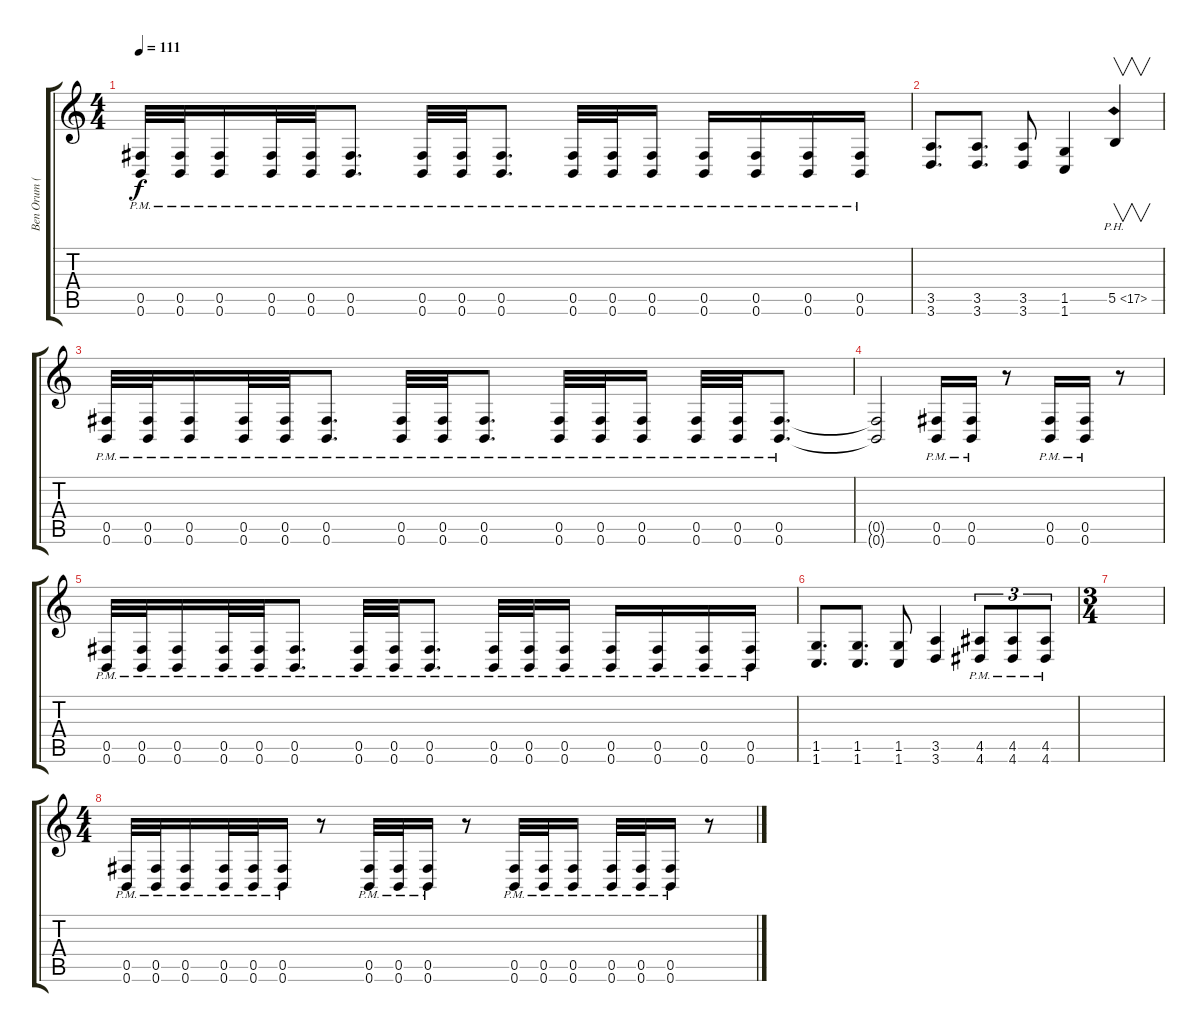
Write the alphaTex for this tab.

\track ("Ben Orum (Guitar)" "Ben Orum (") {instrument overdrivenguitar}
\staff {score tabs}
\tuning (Db4 Ab3 E3 B2 Gb2 B1) {hide}
\ts (4 4)
\tempo 111
\clef g2
\ks c
(0.5{pm} 0.6{pm}).32{dy f} (0.5{pm} 0.6{pm}).32 (0.5{pm} 0.6{pm}).16 (0.5{pm} 0.6{pm}).32 (0.5{pm} 0.6{pm}).32 (0.5{pm} 0.6{pm}).8{d} (0.5{pm} 0.6{pm}).32 (0.5{pm} 0.6{pm}).32 (0.5{pm} 0.6{pm}).8{d} (0.5{pm} 0.6{pm}).32 (0.5{pm} 0.6{pm}).32 (0.5{pm} 0.6{pm}).16 (0.5{pm} 0.6{pm}).16 (0.5{pm} 0.6{pm}).16 (0.5{pm} 0.6{pm}).16 (0.5{pm} 0.6{pm}).16 |
(3.5 3.6).8{d} (3.5 3.6).8{d} (3.5 3.6).8 (1.5 1.6).4 5.5{ph 12}.4{v} |
(0.5{pm} 0.6{pm}).32 (0.5{pm} 0.6{pm}).32 (0.5{pm} 0.6{pm}).16 (0.5{pm} 0.6{pm}).32 (0.5{pm} 0.6{pm}).32 (0.5{pm} 0.6{pm}).8{d} (0.5{pm} 0.6{pm}).32 (0.5{pm} 0.6{pm}).32 (0.5{pm} 0.6{pm}).8{d} (0.5{pm} 0.6{pm}).32 (0.5{pm} 0.6{pm}).32 (0.5{pm} 0.6{pm}).16 (0.5{pm} 0.6{pm}).32 (0.5{pm} 0.6{pm}).32 (0.5{pm} 0.6{pm}).8{d} |
(0.5{t} 0.6{t}).2 (0.5{pm} 0.6{pm}).16 (0.5{pm} 0.6{pm}).16 r.8 (0.5{pm} 0.6{pm}).16 (0.5{pm} 0.6{pm}).16 r.8 |
(0.5{pm} 0.6{pm}).32 (0.5{pm} 0.6{pm}).32 (0.5{pm} 0.6{pm}).16 (0.5{pm} 0.6{pm}).32 (0.5{pm} 0.6{pm}).32 (0.5{pm} 0.6{pm}).8{d} (0.5{pm} 0.6{pm}).32 (0.5{pm} 0.6{pm}).32 (0.5{pm} 0.6{pm}).8{d} (0.5{pm} 0.6{pm}).32 (0.5{pm} 0.6{pm}).32 (0.5{pm} 0.6{pm}).16 (0.5{pm} 0.6{pm}).16 (0.5{pm} 0.6{pm}).16 (0.5{pm} 0.6{pm}).16 (0.5{pm} 0.6{pm}).16 |
(1.5 1.6).8{d} (1.5 1.6).8{d} (1.5 1.6).8 (3.5 3.6).4 (4.5{pm} 4.6{pm}).8{tu (3 2)} (4.5{pm} 4.6{pm}).8{tu (3 2)} (4.5{pm} 4.6{pm}).8{tu (3 2)} |
\ts (3 4)
|
\ts (4 4)
(0.5{pm} 0.6{pm}).32 (0.5{pm} 0.6{pm}).32 (0.5{pm} 0.6{pm}).16 (0.5{pm} 0.6{pm}).32 (0.5{pm} 0.6{pm}).32 (0.5{pm} 0.6{pm}).16 r.8 (0.5{pm} 0.6{pm}).32 (0.5{pm} 0.6{pm}).32 (0.5{pm} 0.6{pm}).16 r.8 (0.5{pm} 0.6{pm}).32 (0.5{pm} 0.6{pm}).32 (0.5{pm} 0.6{pm}).16 (0.5{pm} 0.6{pm}).32 (0.5{pm} 0.6{pm}).32 (0.5{pm} 0.6{pm}).16 r.8
